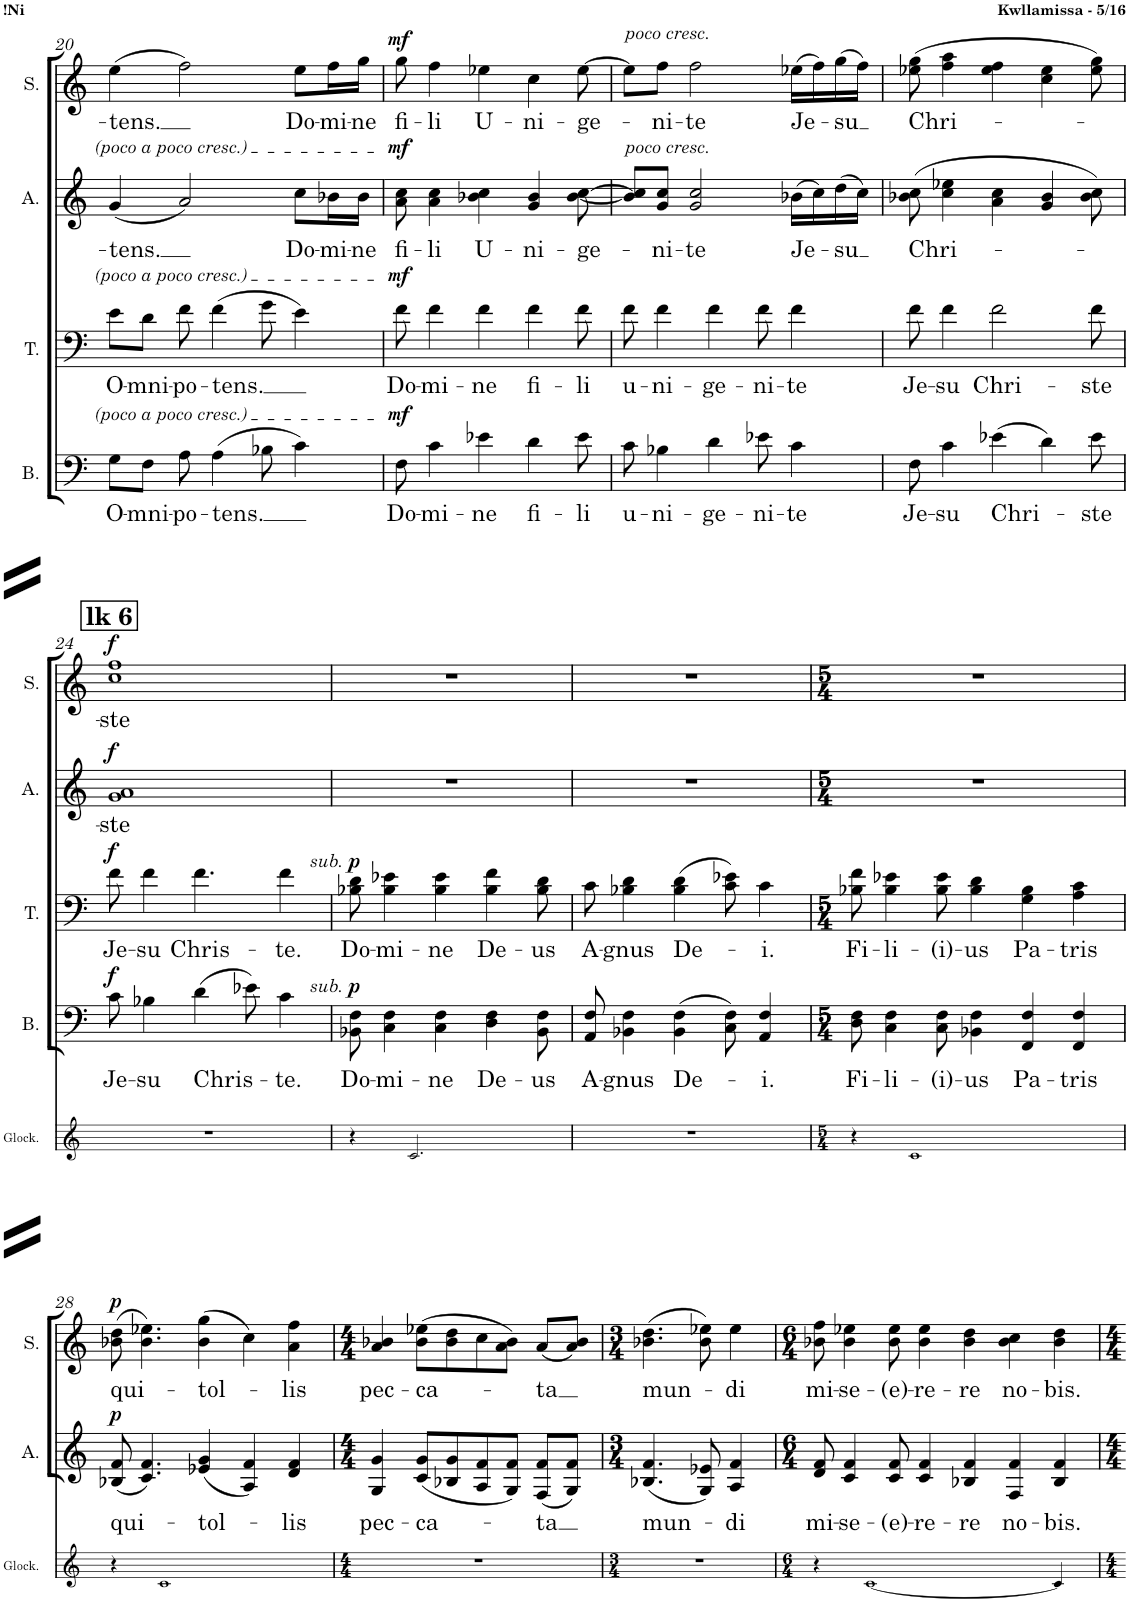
**kern	**kern	**text	**dynam	**kern	**text	**dynam	**kern	**text	**dynam	**kern	**text	**dynam	**kern
*part6	*part5	*part5	*part5	*part4	*part4	*part4	*part3	*part3	*part3	*part2	*part2	*part2	*part1
*staff6	*staff5	*staff5	*staff5	*staff4	*staff4	*staff4	*staff3	*staff3	*staff3	*staff2	*staff2	*staff2	*staff1
*I"Glockenspiel	*I"Bass	*	*	*I"Tenor	*	*	*I"Alto	*	*	*I"Soprano	*	*	*I"solo S/T
*I'Glock.	*I'B.	*	*	*I'T.	*	*	*I'A.	*	*	*I'S.	*	*	*I'solo S/T.
!!LO:PB:g=z
*clefG2	*clefF4	*	*	*clefF4	*	*	*clefG2	*	*	*clefG2	*	*	*clefG2
*Trd-14c-24	*	*	*	*	*	*	*	*	*	*	*	*	*
*k[]	*k[]	*	*	*k[]	*	*	*k[]	*	*	*k[]	*	*	*k[]
*M4/4	*M4/4	*	*	*M4/4	*	*	*M4/4	*	*	*M4/4	*	*	*M4/4
=20	=20	=20	=20	=20	=20	=20	=20	=20	=20	=20	=20	=20	=20
!	!	!LO:LY:b	!	!	!LO:LY:b	!	!	!LO:LY:b	!	!	!LO:LY:b	!	!
1r	8G\L	O-	.	8e\L	O-	.	(4g/	-tens.	.	(4ee\	-tens.	.	1r
!	!	!LO:LY:b	!	!	!LO:LY:b	!	!	!	!	!	!	!	!
.	8F\J	-mni-	.	8d\J	-mni-	.	.	.	.	.	.	.	.
!	!	!LO:LY:b	!	!	!LO:LY:b	!	!	!	!	!	!	!	!
.	8A\	-po-	.	8f\	-po-	.	2a/)	.	.	2ff\)	.	.	.
!	!	!LO:LY:b	!	!	!LO:LY:b	!	!	!	!	!	!	!	!
.	(4A\	-tens.	.	(4f\	-tens.	.	.	.	.	.	.	.	.
.	8B-X\	.	.	8g\	.	.	.	.	.	.	.	.	.
!	!	!	!	!	!	!	!	!LO:LY:b	!	!	!LO:LY:b	!	!
.	4c\)	.	.	4e\)	.	.	8cc\L	Do-	.	8ee\L	Do-	.	.
!	!	!	!	!	!	!	!	!LO:LY:b	!	!	!LO:LY:b	!	!
.	.	.	.	.	.	.	16b-X\L	-mi-	.	16ff\L	-mi-	.	.
!	!	!	!	!	!	!	!	!LO:LY:b	!	!	!LO:LY:b	!	!
.	.	.	.	.	.	.	16b-\JJ	-ne	.	16gg\JJ	-ne	.	.
=21	=21	=21	=21	=21	=21	=21	=21	=21	=21	=21	=21	=21	=21
!	!	!LO:LY:b	!LO:DY:a	!	!LO:LY:b	!LO:DY:a	!	!LO:LY:b	!LO:DY:a	!	!LO:LY:b	!LO:DY:a	!
1r	8F\	Do-	mf	8f\	Do-	mf	8a\ 8cc\	fi-	mf	8gg\	fi-	mf	1r
!	!	!LO:LY:b	!	!	!LO:LY:b	!	!	!LO:LY:b	!	!	!LO:LY:b	!	!
.	4c\	-mi-	.	4f\	-mi-	.	4a\ 4cc\	-li	.	4ff\	-li	.	.
!	!	!LO:LY:b	!	!	!LO:LY:b	!	!	!LO:LY:b	!	!	!LO:LY:b	!	!
.	4e-X\	-ne	.	4f\	-ne	.	4b-X\ 4cc\	U-	.	4ee-X\	U-	.	.
!	!	!LO:LY:b	!	!	!LO:LY:b	!	!	!LO:LY:b	!	!	!LO:LY:b	!	!
.	4d\	fi-	.	4f\	fi-	.	4g/ 4b-/	-ni-	.	4cc\	-ni-	.	.
!	!	!LO:LY:b	!	!	!LO:LY:b	!	!	!LO:LY:b	!	!	!LO:LY:b	!	!
.	8e-\	-li	.	8f\	-li	.	[8b-\ [8cc\	-ge-	.	[8ee-\	-ge-	.	.
=22	=22	=22	=22	=22	=22	=22	=22	=22	=22	=22	=22	=22	=22
!	!	!	!	!	!	!	!	!	!	!LO:TX:a:i:t=poco cresc.	!	!	!
!	!	!	!	!	!	!	!LO:TX:a:i:t=poco cresc.	!	!	!	!	!	!
!	!	!LO:LY:b	!	!	!LO:LY:b	!	!	!	!	!	!	!	!
1r	8c\	u-	.	8f\	u-	.	8b-/] 8cc/]L	.	.	8ee-\L]	.	.	1r
!	!	!LO:LY:b	!	!	!LO:LY:b	!	!	!LO:LY:b	!	!	!LO:LY:b	!	!
.	4B-X\	-ni-	.	4f\	-ni-	.	8g/ 8cc/J	-ni-	.	8ff\J	-ni-	.	.
!	!	!	!	!	!	!	!	!LO:LY:b	!	!	!LO:LY:b	!	!
.	.	.	.	.	.	.	2g/ 2cc/	-te	.	2ff\	-te	.	.
!	!	!LO:LY:b	!	!	!LO:LY:b	!	!	!	!	!	!	!	!
.	4d\	-ge-	.	4f\	-ge-	.	.	.	.	.	.	.	.
!	!	!LO:LY:b	!	!	!LO:LY:b	!	!	!	!	!	!	!	!
.	8e-X\	-ni-	.	8f\	-ni-	.	.	.	.	.	.	.	.
!	!	!LO:LY:b	!	!	!LO:LY:b	!	!	!LO:LY:b	!	!	!LO:LY:b	!	!
.	4c\	-te	.	4f\	-te	.	(16b-X\LL	Je-	.	(16ee-X\LL	Je-	.	.
.	.	.	.	.	.	.	16cc\)	.	.	16ff\)	.	.	.
!	!	!	!	!	!	!	!	!LO:LY:b	!	!	!LO:LY:b	!	!
.	.	.	.	.	.	.	(16dd\	-su	.	(16gg\	-su	.	.
.	.	.	.	.	.	.	16cc\JJ)	.	.	16ff\JJ)	.	.	.
=23	=23	=23	=23	=23	=23	=23	=23	=23	=23	=23	=23	=23	=23
!	!	!LO:LY:b	!	!	!LO:LY:b	!	!	!LO:LY:b	!	!	!LO:LY:b	!	!
1r	8F\	Je-	.	8f\	Je-	.	(8b-X\ 8cc\	Chri-	.	(8ee-X\ 8gg\	Chri-	.	1r
!	!	!LO:LY:b	!	!	!LO:LY:b	!	!	!	!	!	!	!	!
.	4c\	-su	.	4f\	-su	.	4cc\ 4ee-X\	.	.	4ff\ 4aa\	.	.	.
!	!	!LO:LY:b	!	!	!LO:LY:b	!	!	!	!	!	!	!	!
.	(4e-X\	Chri-	.	2f\	Chri-	.	4a\ 4cc\	.	.	4ee-\ 4ff\	.	.	.
.	4d\)	.	.	.	.	.	4g/ 4b-/	.	.	4cc\ 4ee-\	.	.	.
!	!	!LO:LY:b	!	!	!LO:LY:b	!	!	!	!	!	!	!	!
.	8e-\	-ste	.	8f\	-ste	.	8b-\ 8cc\)	.	.	8ee-\ 8gg\)	.	.	.
!!LO:LB:g=z
!!LO:REH:place=s1:a:B:cj:fs=14:t=lk 6
=24	=24	=24	=24	=24	=24	=24	=24	=24	=24	=24	=24	=24	=24
!	!	!LO:LY:b	!LO:DY:a	!	!LO:LY:b	!LO:DY:a	!	!LO:LY:b	!LO:DY:a	!	!LO:LY:b	!LO:DY:a	!
1r	8c\	Je-	f	8f\	Je-	f	1g 1a	-ste	f	1cc 1ff	-ste	f	1r
!	!	!LO:LY:b	!	!	!LO:LY:b	!	!	!	!	!	!	!	!
.	4B-X\	-su	.	4f\	-su	.	.	.	.	.	.	.	.
!	!	!LO:LY:b	!	!	!LO:LY:b	!	!	!	!	!	!	!	!
.	(4d\	Chris-	.	4.f\	Chris-	.	.	.	.	.	.	.	.
.	8e-X\)	.	.	.	.	.	.	.	.	.	.	.	.
!	!	!LO:LY:b	!	!	!LO:LY:b	!	!	!	!	!	!	!	!
.	4c\	te.	.	4f\	te.	.	.	.	.	.	.	.	.
=25	=25	=25	=25	=25	=25	=25	=25	=25	=25	=25	=25	=25	=25
!	!	!LO:LY:b	!LO:DY:a	!	!LO:LY:b	!	!	!	!	!	!	!	!
!	!	!	!LO:DY:n=1:a	!	!	!LO:DY:a	!	!	!	!	!	!	!
!	!	!	!	!	!	!LO:DY:n=1:a	!	!	!	!	!	!	!
4r	8BB-X\ 8F\	Do-	other-dynamics p	8B-X\ 8d\	Do-	other-dynamics p	1r	.	.	1r	.	.	1r
!	!	!LO:LY:b	!	!	!LO:LY:b	!	!	!	!	!	!	!	!
.	4C\ 4F\	-mi-	.	4B-\ 4e-X\	-mi-	.	.	.	.	.	.	.	.
2.c/	.	.	.	.	.	.	.	.	.	.	.	.	.
!	!	!LO:LY:b	!	!	!LO:LY:b	!	!	!	!	!	!	!	!
.	4C\ 4F\	-ne	.	4B-\ 4e-\	-ne	.	.	.	.	.	.	.	.
!	!	!LO:LY:b	!	!	!LO:LY:b	!	!	!	!	!	!	!	!
.	4D\ 4F\	De-	.	4B-\ 4f\	De-	.	.	.	.	.	.	.	.
!	!	!LO:LY:b	!	!	!LO:LY:b	!	!	!	!	!	!	!	!
.	8BB-\ 8F\	-us	.	8B-\ 8d\	-us	.	.	.	.	.	.	.	.
=26	=26	=26	=26	=26	=26	=26	=26	=26	=26	=26	=26	=26	=26
!	!	!LO:LY:b	!	!	!LO:LY:b	!	!	!	!	!	!	!	!
1r	8AA/ 8F/	A-	.	8c\	A-	.	1r	.	.	1r	.	.	1r
!	!	!LO:LY:b	!	!	!LO:LY:b	!	!	!	!	!	!	!	!
.	4BB-X\ 4F\	-gnus	.	4B-X\ 4d\	-gnus	.	.	.	.	.	.	.	.
!	!	!LO:LY:b	!	!	!LO:LY:b	!	!	!	!	!	!	!	!
.	(4BB-\ 4F\	De-	.	(4B-\ 4d\	De-	.	.	.	.	.	.	.	.
.	8C\ 8F\)	.	.	8c\ 8e-X\)	.	.	.	.	.	.	.	.	.
!	!	!LO:LY:b	!	!	!LO:LY:b	!	!	!	!	!	!	!	!
.	4AA/ 4F/	-i.	.	4c\	-i.	.	.	.	.	.	.	.	.
=27	=27	=27	=27	=27	=27	=27	=27	=27	=27	=27	=27	=27	=27
*M5/4	*M5/4	*	*	*M5/4	*	*	*M5/4	*	*	*M5/4	*	*	*M5/4
!	!	!LO:LY:b	!	!	!LO:LY:b	!	!	!	!	!	!	!	!
4r	8D\ 8F\	Fi-	.	8B-X\ 8f\	Fi-	.	4%5r	.	.	4%5r	.	.	4%5r
!	!	!LO:LY:b	!	!	!LO:LY:b	!	!	!	!	!	!	!	!
.	4C\ 4F\	-li-	.	4B-\ 4e-X\	-li-	.	.	.	.	.	.	.	.
1c	.	.	.	.	.	.	.	.	.	.	.	.	.
!	!	!LO:LY:b	!	!	!LO:LY:b	!	!	!	!	!	!	!	!
.	8C\ 8F\	-(i)-	.	8B-\ 8e-\	-(i)-	.	.	.	.	.	.	.	.
!	!	!LO:LY:b	!	!	!LO:LY:b	!	!	!	!	!	!	!	!
.	4BB-X\ 4F\	-us	.	4B-\ 4d\	-us	.	.	.	.	.	.	.	.
!	!	!LO:LY:b	!	!	!LO:LY:b	!	!	!	!	!	!	!	!
.	4FF/ 4F/	Pa-	.	4G\ 4B-\	Pa-	.	.	.	.	.	.	.	.
!	!	!LO:LY:b	!	!	!LO:LY:b	!	!	!	!	!	!	!	!
.	4FF/ 4F/	-tris	.	4A\ 4c\	-tris	.	.	.	.	.	.	.	.
!!LO:LB:g=z
=28	=28	=28	=28	=28	=28	=28	=28	=28	=28	=28	=28	=28	=28
!	!	!	!	!	!	!	!	!LO:LY:b	!LO:DY:a	!	!LO:LY:b	!LO:DY:a	!
4r	4%5r	.	.	4%5r	.	.	(8B-X/ 8f/	qui-	p	(8b-X\ 8dd\	qui-	p	4%5r
.	.	.	.	.	.	.	4.c/ 4.f/)	.	.	4.b-\ 4.ee-X\)	.	.	.
1c	.	.	.	.	.	.	.	.	.	.	.	.	.
!	!	!	!	!	!	!	!	!LO:LY:b	!	!	!LO:LY:b	!	!
.	.	.	.	.	.	.	(4e-X/ 4g/	-tol-	.	(4b-\ 4gg\	-tol-	.	.
.	.	.	.	.	.	.	4A/ 4f/)	.	.	4cc\)	.	.	.
!	!	!	!	!	!	!	!	!LO:LY:b	!	!	!LO:LY:b	!	!
.	.	.	.	.	.	.	4d/ 4f/	-lis	.	4a\ 4ff\	-lis	.	.
=29	=29	=29	=29	=29	=29	=29	=29	=29	=29	=29	=29	=29	=29
*M4/4	*M4/4	*	*	*M4/4	*	*	*M4/4	*	*	*M4/4	*	*	*M4/4
!	!	!	!	!	!	!	!	!LO:LY:b	!	!	!LO:LY:b	!	!
1r	1r	.	.	1r	.	.	4G/ 4g/	pec-	.	4a/ 4b-X/	pec-	.	1r
!	!	!	!	!	!	!	!	!LO:LY:b	!	!	!LO:LY:b	!	!
.	.	.	.	.	.	.	(8c/ 8g/L	-ca-	.	(8b-\ 8ee-X\L	-ca-	.	.
.	.	.	.	.	.	.	8B-X/ 8g/	.	.	8b-\ 8dd\	.	.	.
.	.	.	.	.	.	.	8A/ 8f/	.	.	8cc\	.	.	.
.	.	.	.	.	.	.	8G/ 8f/J)	.	.	8a\ 8b-\J)	.	.	.
!	!	!	!	!	!	!	!	!LO:LY:b	!	!	!LO:LY:b	!	!
.	.	.	.	.	.	.	(8F/ 8f/L	-ta	.	(8a/L	-ta	.	.
.	.	.	.	.	.	.	8G/ 8f/J)	.	.	8a/ 8b-/J)	.	.	.
=30	=30	=30	=30	=30	=30	=30	=30	=30	=30	=30	=30	=30	=30
*M3/4	*M3/4	*	*	*M3/4	*	*	*M3/4	*	*	*M3/4	*	*	*M3/4
!	!	!	!	!	!	!	!	!LO:LY:b	!	!	!LO:LY:b	!	!
2.r	2.r	.	.	2.r	.	.	(4.B-X/ 4.f/	mun-	.	(4.b-X\ 4.dd\	mun-	.	2.r
.	.	.	.	.	.	.	8G/ 8e-X/)	.	.	8b-\ 8ee-X\)	.	.	.
!	!	!	!	!	!	!	!	!LO:LY:b	!	!	!LO:LY:b	!	!
.	.	.	.	.	.	.	4A/ 4f/	-di	.	4ee-\	-di	.	.
=31	=31	=31	=31	=31	=31	=31	=31	=31	=31	=31	=31	=31	=31
*M6/4	*M6/4	*	*	*M6/4	*	*	*M6/4	*	*	*M6/4	*	*	*M6/4
!	!	!	!	!	!	!	!	!LO:LY:b	!	!	!LO:LY:b	!	!
4r	1.r	.	.	1.r	.	.	8d/ 8f/	mi-	.	8b-X\ 8ff\	mi-	.	1.r
!	!	!	!	!	!	!	!	!LO:LY:b	!	!	!LO:LY:b	!	!
.	.	.	.	.	.	.	4c/ 4f/	-se-	.	4b-\ 4ee-X\	-se-	.	.
[1c	.	.	.	.	.	.	.	.	.	.	.	.	.
!	!	!	!	!	!	!	!	!LO:LY:b	!	!	!LO:LY:b	!	!
.	.	.	.	.	.	.	8c/ 8f/	-(e)-	.	8b-\ 8ee-\	-(e)-	.	.
!	!	!	!	!	!	!	!	!LO:LY:b	!	!	!LO:LY:b	!	!
.	.	.	.	.	.	.	4c/ 4f/	-re-	.	4b-\ 4ee-\	-re-	.	.
!	!	!	!	!	!	!	!	!LO:LY:b	!	!	!LO:LY:b	!	!
.	.	.	.	.	.	.	4B-X/ 4f/	-re	.	4b-\ 4dd\	-re	.	.
!	!	!	!	!	!	!	!	!LO:LY:b	!	!	!LO:LY:b	!	!
.	.	.	.	.	.	.	4F/ 4f/	no-	.	4b-\ 4cc\	no-	.	.
!	!	!	!	!	!	!	!	!LO:LY:b	!	!	!LO:LY:b	!	!
4c/]	.	.	.	.	.	.	4B-/ 4f/	-bis.	.	4b-\ 4dd\	-bis.	.	.
=	=	=	=	=	=	=	=	=	=	=	=	=	=
*-	*-	*-	*-	*-	*-	*-	*-	*-	*-	*-	*-	*-	*-
